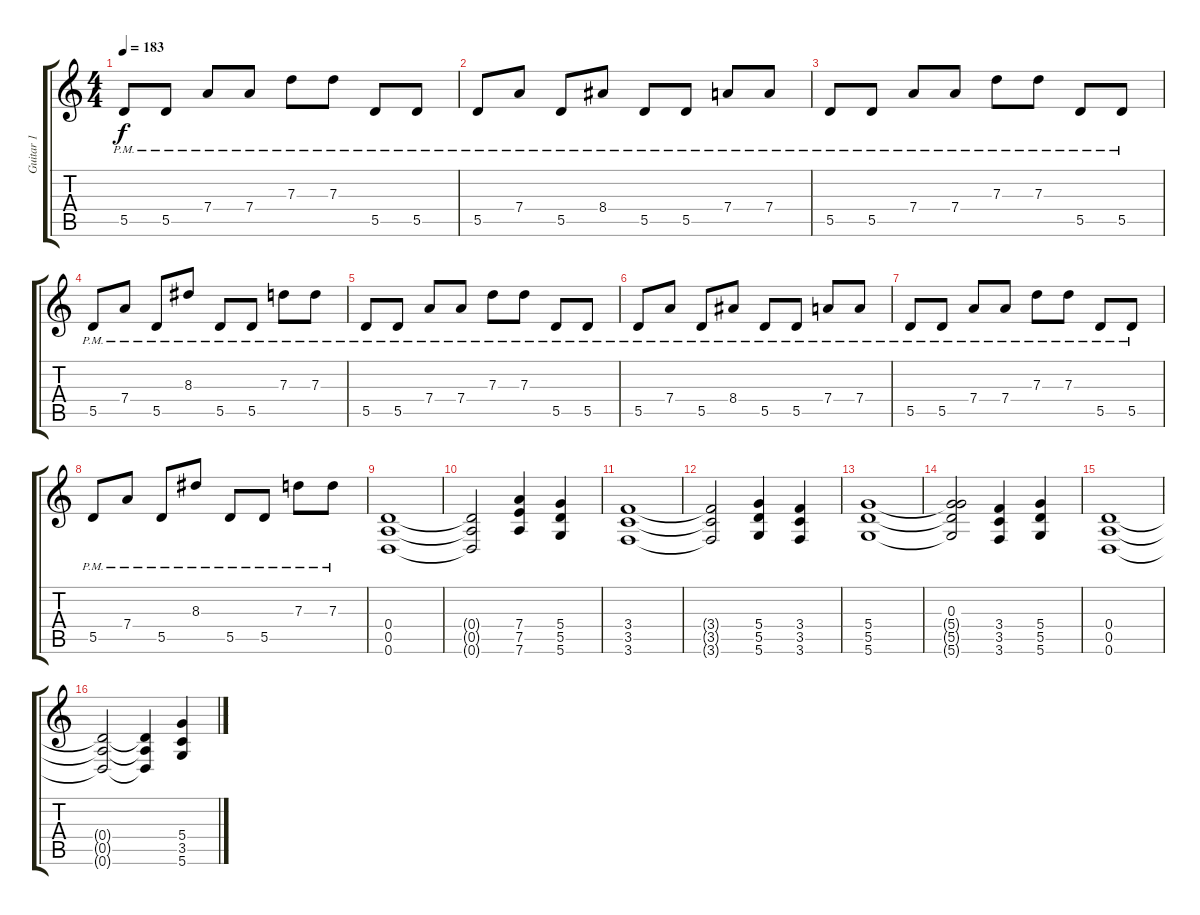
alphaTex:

\track ("Guitar 1" "Guitar 1") {instrument distortionguitar}
\staff {score tabs}
\tuning (E4 B3 G3 D3 A2 D2) {hide}
\ts (4 4)
\tempo 183
\clef g2
\ks c
5.5{pm}.8{dy f} 5.5{pm}.8 7.4{pm}.8 7.4{pm}.8 7.3{pm}.8 7.3{pm}.8 5.5{pm}.8 5.5{pm}.8 |
5.5{pm}.8 7.4{pm}.8 5.5{pm}.8 8.4{pm}.8 5.5{pm}.8 5.5{pm}.8 7.4{pm}.8 7.4{pm}.8 |
5.5{pm}.8 5.5{pm}.8 7.4{pm}.8 7.4{pm}.8 7.3{pm}.8 7.3{pm}.8 5.5{pm}.8 5.5{pm}.8 |
5.5{pm}.8 7.4{pm}.8 5.5{pm}.8 8.3{pm}.8 5.5{pm}.8 5.5{pm}.8 7.3{pm}.8 7.3{pm}.8 |
5.5{pm}.8 5.5{pm}.8 7.4{pm}.8 7.4{pm}.8 7.3{pm}.8 7.3{pm}.8 5.5{pm}.8 5.5{pm}.8 |
5.5{pm}.8 7.4{pm}.8 5.5{pm}.8 8.4{pm}.8 5.5{pm}.8 5.5{pm}.8 7.4{pm}.8 7.4{pm}.8 |
5.5{pm}.8 5.5{pm}.8 7.4{pm}.8 7.4{pm}.8 7.3{pm}.8 7.3{pm}.8 5.5{pm}.8 5.5{pm}.8 |
5.5{pm}.8 7.4{pm}.8 5.5{pm}.8 8.3{pm}.8 5.5{pm}.8 5.5{pm}.8 7.3{pm}.8 7.3{pm}.8 |
(0.4 0.5 0.6).1{volume 16} |
(0.4{t} 0.5{t} 0.6{t}).2 (7.4 7.5 7.6).4 (5.4 5.5 5.6).4 |
(3.4 3.5 3.6).1 |
(3.4{t} 3.5{t} 3.6{t}).2 (5.4 5.5 5.6).4 (3.4 3.5 3.6).4 |
(5.4 5.5 5.6).1 |
(0.3 5.4{t} 5.5{t} 5.6{t}).2 (3.4 3.5 3.6).4 (5.4 5.5 5.6).4 |
(0.4 0.5 0.6).1 |
(0.4{t} 0.5{t} 0.6{t}).2 (0.4{t} 0.5{t} 0.6{t}).4 (5.4 3.5 5.6).4
